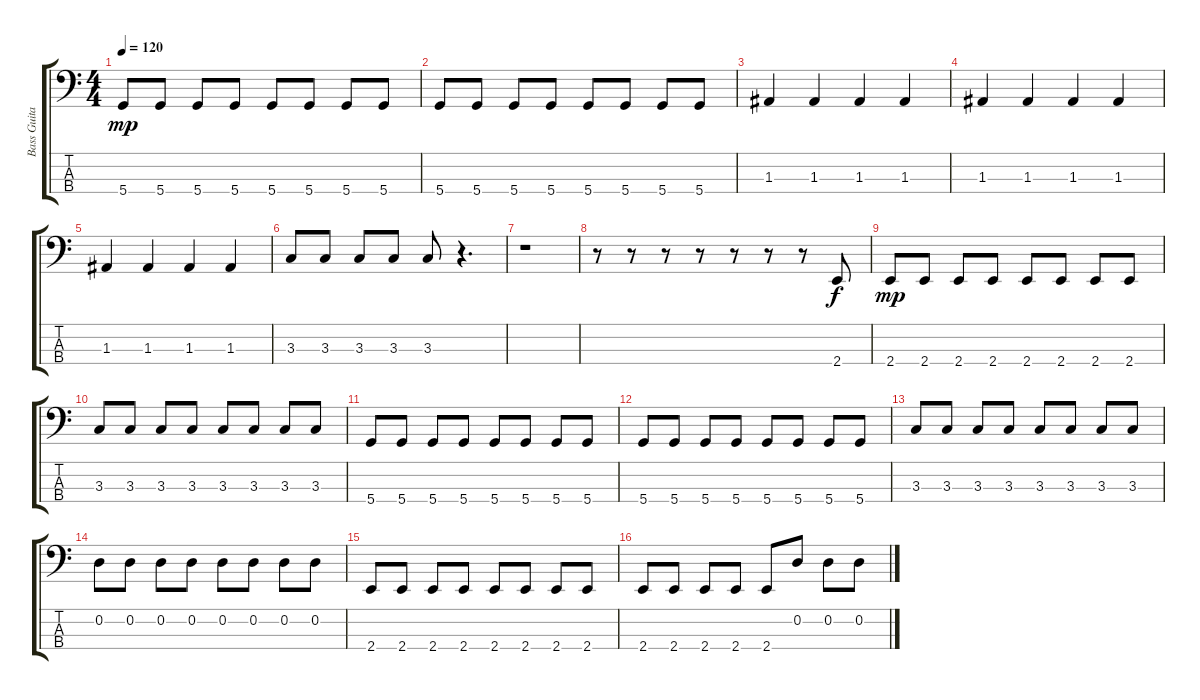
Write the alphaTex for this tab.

\track ("Bass Guitar - Tobias Sammett" "Bass Guita") {instrument electricbassfinger}
\staff {score tabs}
\tuning (G2 D2 A1 D1) {hide}
\ts (4 4)
\tempo 120
\clef f4
\ks c
5.4.8{dy mp} 5.4.8 5.4.8 5.4.8 5.4.8 5.4.8 5.4.8 5.4.8 |
5.4.8 5.4.8 5.4.8 5.4.8 5.4.8 5.4.8 5.4.8 5.4.8 |
1.3.4 1.3.4 1.3.4 1.3.4 |
1.3.4 1.3.4 1.3.4 1.3.4 |
1.3.4 1.3.4 1.3.4 1.3.4 |
3.3.8 3.3.8 3.3.8 3.3.8 3.3.8 r.4{d} |
r.1 |
r.8 r.8 r.8 r.8 r.8 r.8 r.8 2.4.8{dy f} |
2.4.8{dy mp} 2.4.8 2.4.8 2.4.8 2.4.8 2.4.8 2.4.8 2.4.8 |
3.3.8 3.3.8 3.3.8 3.3.8 3.3.8 3.3.8 3.3.8 3.3.8 |
5.4.8 5.4.8 5.4.8 5.4.8 5.4.8 5.4.8 5.4.8 5.4.8 |
5.4.8 5.4.8 5.4.8 5.4.8 5.4.8 5.4.8 5.4.8 5.4.8 |
3.3.8 3.3.8 3.3.8 3.3.8 3.3.8 3.3.8 3.3.8 3.3.8 |
0.2.8 0.2.8 0.2.8 0.2.8 0.2.8 0.2.8 0.2.8 0.2.8 |
2.4.8 2.4.8 2.4.8 2.4.8 2.4.8 2.4.8 2.4.8 2.4.8 |
2.4.8 2.4.8 2.4.8 2.4.8 2.4.8 0.2.8 0.2.8 0.2.8
